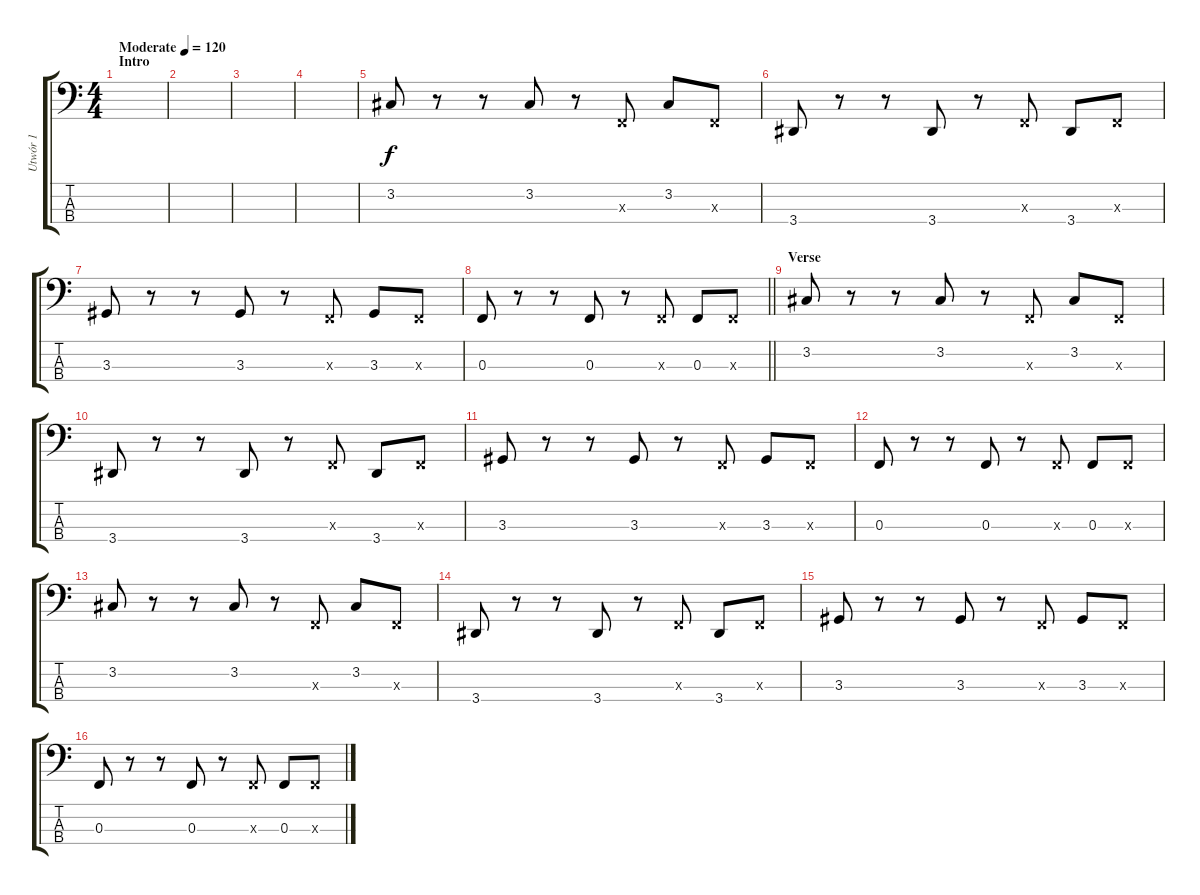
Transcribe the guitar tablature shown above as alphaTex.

\track ("Utwór 1" "Utwór 1") {instrument electricbassfinger}
\staff {score tabs}
\tuning (Eb2 Bb1 F1 C1) {hide}
\ts (4 4)
\section ("" "Intro")
\tempo (120 "Moderate")
\clef f4
\ks c
|
|
|
|
3.2.8 r.8 r.8 3.2.8 r.8 0.3{x}.8 3.2.8 0.3{x}.8 |
3.4.8 r.8 r.8 3.4.8 r.8 0.3{x}.8 3.4.8 0.3{x}.8 |
3.3.8 r.8 r.8 3.3.8 r.8 0.3{x}.8 3.3.8 0.3{x}.8 |
\barLineRight lightlight
0.3.8 r.8 r.8 0.3.8 r.8 0.3{x}.8 0.3.8 0.3{x}.8 |
\section ("" "Verse")
3.2.8 r.8 r.8 3.2.8 r.8 0.3{x}.8 3.2.8 0.3{x}.8 |
3.4.8 r.8 r.8 3.4.8 r.8 0.3{x}.8 3.4.8 0.3{x}.8 |
3.3.8 r.8 r.8 3.3.8 r.8 0.3{x}.8 3.3.8 0.3{x}.8 |
0.3.8 r.8 r.8 0.3.8 r.8 0.3{x}.8 0.3.8 0.3{x}.8 |
3.2.8 r.8 r.8 3.2.8 r.8 0.3{x}.8 3.2.8 0.3{x}.8 |
3.4.8 r.8 r.8 3.4.8 r.8 0.3{x}.8 3.4.8 0.3{x}.8 |
3.3.8 r.8 r.8 3.3.8 r.8 0.3{x}.8 3.3.8 0.3{x}.8 |
0.3.8 r.8 r.8 0.3.8 r.8 0.3{x}.8 0.3.8 0.3{x}.8
